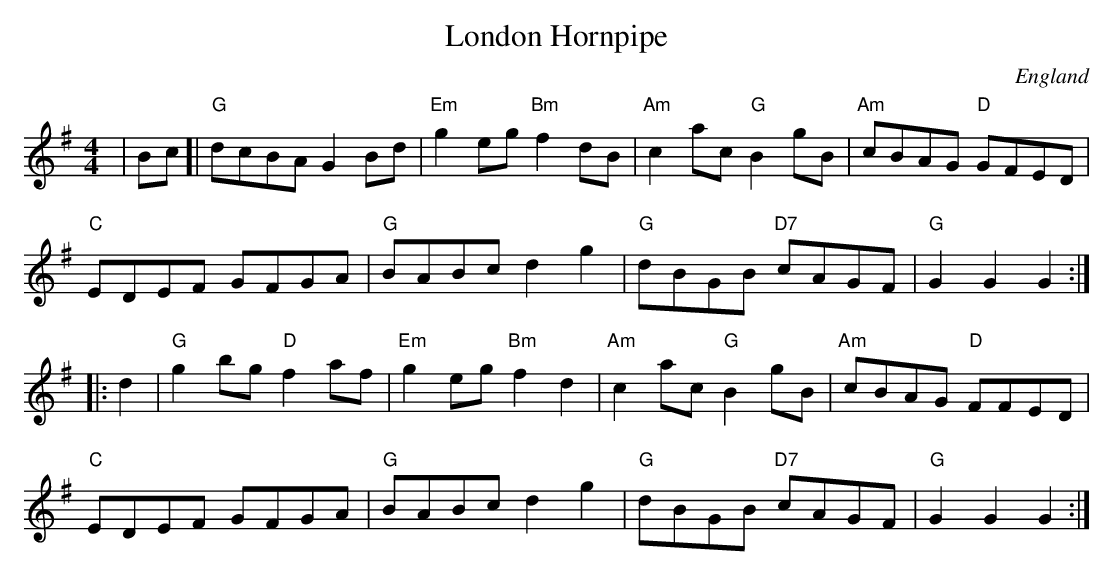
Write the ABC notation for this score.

X:1
T:London Hornpipe
M:4/4
L:1/8
O:England
K:G
|Bc[|\
"G"dcBA G2 Bd|"Em"g2 eg "Bm"f2 dB|\
"Am"c2 ac "G"B2 gB|"Am"cBAG "D"GFED|
"C"EDEF GFGA|"G"BABcd2 g2|"G"dBGB "D7"cAGF|"G"G2 G2 G2:|
|:d2|\
"G"g2 bg "D"f2 af|"Em"g2eg "Bm"f2 d2|\
"Am"c2 ac "G"B2 gB|"Am"cBAG "D"FFED|
"C"EDEF GFGA|"G"BABc d2 g2|"G"dBGB "D7"cAGF|"G"G2 G2 G2:|
